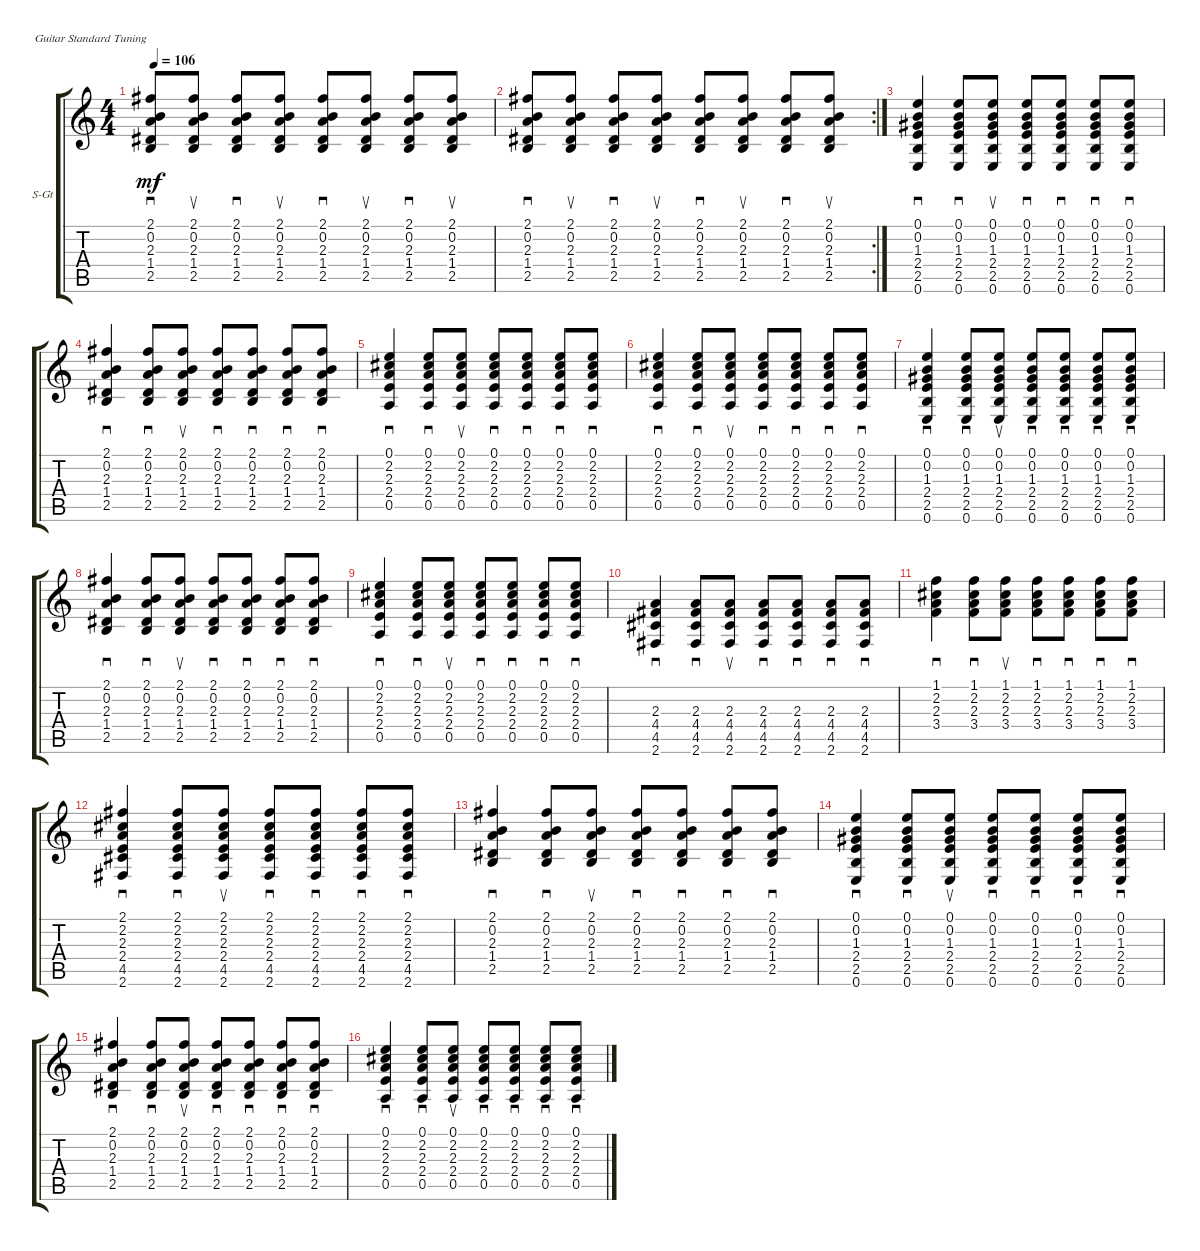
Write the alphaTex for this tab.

\defaultSystemsLayout 4
\bracketExtendMode groupsimilarinstruments
\firstSystemTrackNameOrientation horizontal
\otherSystemsTrackNameOrientation horizontal
\track ("Steel Guitar" "S-Gt") {instrument acousticguitarsteel}
\staff {score tabs}
\tuning (E4 B3 G3 D3 A2 E2)
\ts (4 4)
\tempo 106
\clef g2
\ks c
(2.5 1.4 2.3 0.2 2.1).8{sd dy mf} (2.1 0.2 2.3 1.4 2.5).8{su} (2.5 1.4 2.3 0.2 2.1).8{sd} (2.5 1.4 2.3 0.2 2.1).8{su} (2.5 1.4 2.3 0.2 2.1).8{sd} (2.5 1.4 2.3 0.2 2.1).8{su} (2.5 1.4 2.3 0.2 2.1).8{sd} (2.5 1.4 2.3 0.2 2.1).8{su} |
\rc 2
(2.5 1.4 2.3 0.2 2.1).8{sd} (2.1 0.2 2.3 1.4 2.5).8{su} (2.5 1.4 2.3 0.2 2.1).8{sd} (2.5 1.4 2.3 0.2 2.1).8{su} (2.5 1.4 2.3 0.2 2.1).8{sd} (2.5 1.4 2.3 0.2 2.1).8{su} (2.5 1.4 2.3 0.2 2.1).8{sd} (2.5 1.4 2.3 0.2 2.1).8{su} |
(2.5 2.4 1.3 0.2 0.1 0.6).4{sd} (0.6 2.5 2.4 1.3 0.2 0.1).8{sd} (0.6 2.5 2.4 1.3 0.2 0.1).8{su} (0.6 2.5 2.4 1.3 0.2 0.1).8{sd} (0.6 2.5 2.4 1.3 0.2 0.1).8{sd} (0.1 0.2 1.3 2.4 2.5 0.6).8{sd} (0.1 0.2 1.3 2.4 2.5 0.6).8{sd} |
(2.5 1.4 2.3 0.2 2.1).4{sd} (2.5 1.4 2.3 0.2 2.1).8{sd} (2.5 1.4 2.3 0.2 2.1).8{su} (2.5 1.4 2.3 0.2 2.1).8{sd} (2.5 1.4 2.3 0.2 2.1).8{sd} (2.1 0.2 2.3 1.4 2.5).8{sd} (2.1 0.2 2.3 1.4 2.5).8{sd} |
(0.5 2.4 2.3 2.2 0.1).4{sd} (0.5 2.4 2.3 2.2 0.1).8{sd} (0.5 2.4 2.3 2.2 0.1).8{su} (0.5 2.4 2.3 2.2 0.1).8{sd} (0.5 2.4 2.3 2.2 0.1).8{sd} (0.1 2.2 2.3 2.4 0.5).8{sd} (0.1 2.2 2.3 2.4 0.5).8{sd} |
(0.5 2.4 2.3 2.2 0.1).4{sd} (0.5 2.4 2.3 2.2 0.1).8{sd} (0.5 2.4 2.3 2.2 0.1).8{su} (0.5 2.4 2.3 2.2 0.1).8{sd} (0.5 2.4 2.3 2.2 0.1).8{sd} (0.1 2.2 2.3 2.4 0.5).8{sd} (0.1 2.2 2.3 2.4 0.5).8{sd} |
(2.5 2.4 1.3 0.2 0.1 0.6).4{sd} (0.6 2.5 2.4 1.3 0.2 0.1).8{sd} (0.6 2.5 2.4 1.3 0.2 0.1).8{su} (0.6 2.5 2.4 1.3 0.2 0.1).8{sd} (0.6 2.5 2.4 1.3 0.2 0.1).8{sd} (0.1 0.2 1.3 2.4 2.5 0.6).8{sd} (0.1 0.2 1.3 2.4 2.5 0.6).8{sd} |
(2.5 1.4 2.3 0.2 2.1).4{sd} (2.5 1.4 2.3 0.2 2.1).8{sd} (2.5 1.4 2.3 0.2 2.1).8{su} (2.5 1.4 2.3 0.2 2.1).8{sd} (2.5 1.4 2.3 0.2 2.1).8{sd} (2.1 0.2 2.3 1.4 2.5).8{sd} (2.1 0.2 2.3 1.4 2.5).8{sd} |
(0.5 2.4 2.3 2.2 0.1).4{sd} (0.5 2.4 2.3 2.2 0.1).8{sd} (0.5 2.4 2.3 2.2 0.1).8{su} (0.5 2.4 2.3 2.2 0.1).8{sd} (0.5 2.4 2.3 2.2 0.1).8{sd} (0.1 2.2 2.3 2.4 0.5).8{sd} (0.1 2.2 2.3 2.4 0.5).8{sd} |
(4.5 4.4 2.3 2.6).4{sd} (4.5 4.4 2.3 2.6).8{sd} (4.5 4.4 2.3 2.6).8{su} (4.5 4.4 2.3 2.6).8{sd} (4.5 4.4 2.3 2.6).8{sd} (2.3 4.4 4.5 2.6).8{sd} (2.3 4.4 4.5 2.6).8{sd} |
(3.4 2.3 2.2 1.1).4{sd} (3.4 2.3 2.2 1.1).8{sd} (3.4 2.3 2.2 1.1).8{su} (3.4 2.3 2.2 1.1).8{sd} (3.4 2.3 2.2 1.1).8{sd} (1.1 2.2 2.3 3.4).8{sd} (1.1 2.2 2.3 3.4).8{sd} |
(4.5 2.4 2.3 2.6 2.2 2.1).4{sd} (4.5 2.4 2.3 2.6 2.1 2.2).8{sd} (4.5 2.4 2.3 2.6 2.1 2.2).8{su} (4.5 2.4 2.3 2.6 2.1 2.2).8{sd} (4.5 2.4 2.3 2.6 2.1 2.2).8{sd} (2.3 2.4 4.5 2.6 2.1 2.2).8{sd} (2.3 2.4 4.5 2.6 2.1 2.2).8{sd} |
(1.4 2.3 0.2 2.1 2.5).4{sd} (1.4 2.3 0.2 2.1 2.5).8{sd} (1.4 2.3 0.2 2.1 2.5).8{su} (1.4 2.3 0.2 2.1 2.5).8{sd} (1.4 2.3 0.2 2.1 2.5).8{sd} (2.1 0.2 2.3 1.4 2.5).8{sd} (2.1 0.2 2.3 1.4 2.5).8{sd} |
(2.5 2.4 1.3 0.2 0.1 0.6).4{sd} (0.6 2.5 2.4 1.3 0.2 0.1).8{sd} (0.6 2.5 2.4 1.3 0.2 0.1).8{su} (0.6 2.5 2.4 1.3 0.2 0.1).8{sd} (0.6 2.5 2.4 1.3 0.2 0.1).8{sd} (0.1 0.2 1.3 2.4 2.5 0.6).8{sd} (0.1 0.2 1.3 2.4 2.5 0.6).8{sd} |
(2.5 1.4 2.3 0.2 2.1).4{sd} (2.5 1.4 2.3 0.2 2.1).8{sd} (2.5 1.4 2.3 0.2 2.1).8{su} (2.5 1.4 2.3 0.2 2.1).8{sd} (2.5 1.4 2.3 0.2 2.1).8{sd} (2.1 0.2 2.3 1.4 2.5).8{sd} (2.1 0.2 2.3 1.4 2.5).8{sd} |
(0.5 2.4 2.3 2.2 0.1).4{sd} (0.5 2.4 2.3 2.2 0.1).8{sd} (0.5 2.4 2.3 2.2 0.1).8{su} (0.5 2.4 2.3 2.2 0.1).8{sd} (0.5 2.4 2.3 2.2 0.1).8{sd} (0.1 2.2 2.3 2.4 0.5).8{sd} (0.1 2.2 2.3 2.4 0.5).8{sd}
